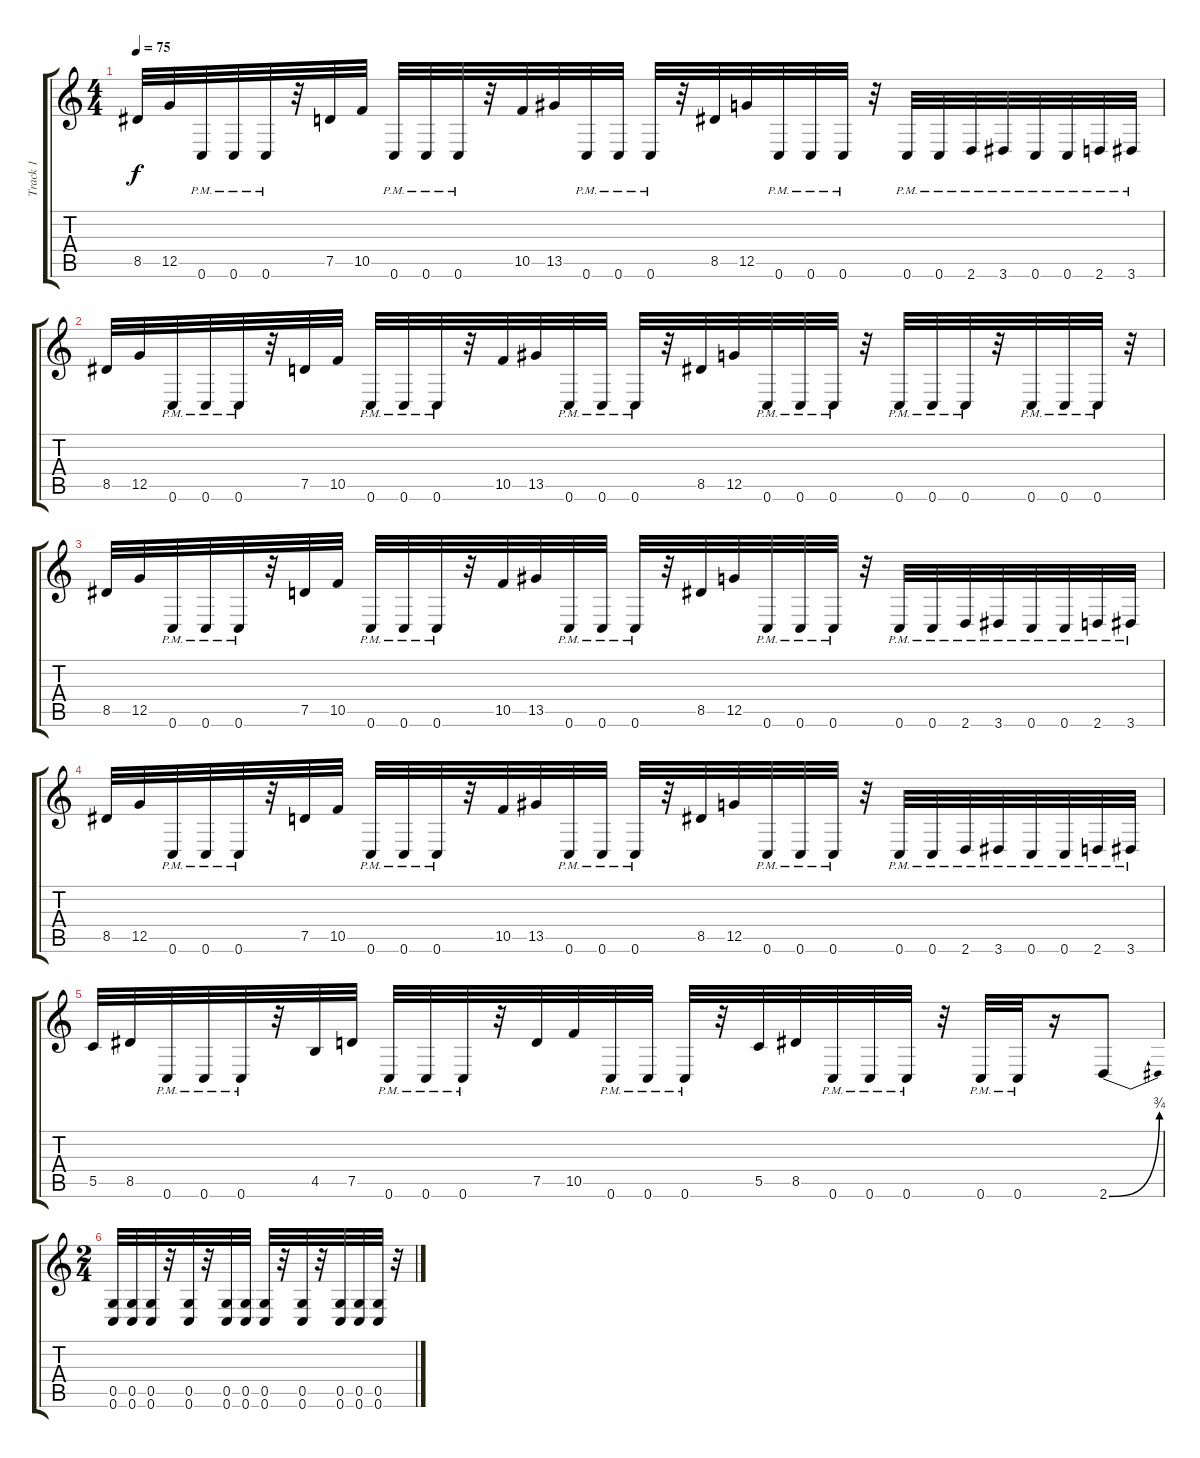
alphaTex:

\track ("Track 1" "Track 1") {instrument distortionguitar}
\staff {score tabs}
\tuning (D4 A3 F3 C3 G2 C2) {hide}
\ts (4 4)
\tempo 75
\clef g2
\ks c
8.5.32{dy f} 12.5.32 0.6{pm}.32 0.6{pm}.32 0.6{pm}.32 r.32 7.5.32 10.5.32 0.6{pm}.32 0.6{pm}.32 0.6{pm}.32 r.32 10.5.32 13.5.32 0.6{pm}.32 0.6{pm}.32 0.6{pm}.32 r.32 8.5.32 12.5.32 0.6{pm}.32 0.6{pm}.32 0.6{pm}.32 r.32 0.6{pm}.32 0.6{pm}.32 2.6{pm}.32 3.6{pm}.32 0.6{pm}.32 0.6{pm}.32 2.6{pm}.32 3.6{pm}.32 |
8.5.32 12.5.32 0.6{pm}.32 0.6{pm}.32 0.6{pm}.32 r.32 7.5.32 10.5.32 0.6{pm}.32 0.6{pm}.32 0.6{pm}.32 r.32 10.5.32 13.5.32 0.6{pm}.32 0.6{pm}.32 0.6{pm}.32 r.32 8.5.32 12.5.32 0.6{pm}.32 0.6{pm}.32 0.6{pm}.32 r.32 0.6{pm}.32 0.6{pm}.32 0.6{pm}.32 r.32 0.6{pm}.32 0.6{pm}.32 0.6{pm}.32 r.32 |
8.5.32 12.5.32 0.6{pm}.32 0.6{pm}.32 0.6{pm}.32 r.32 7.5.32 10.5.32 0.6{pm}.32 0.6{pm}.32 0.6{pm}.32 r.32 10.5.32 13.5.32 0.6{pm}.32 0.6{pm}.32 0.6{pm}.32 r.32 8.5.32 12.5.32 0.6{pm}.32 0.6{pm}.32 0.6{pm}.32 r.32 0.6{pm}.32 0.6{pm}.32 2.6{pm}.32 3.6{pm}.32 0.6{pm}.32 0.6{pm}.32 2.6{pm}.32 3.6{pm}.32 |
8.5.32 12.5.32 0.6{pm}.32 0.6{pm}.32 0.6{pm}.32 r.32 7.5.32 10.5.32 0.6{pm}.32 0.6{pm}.32 0.6{pm}.32 r.32 10.5.32 13.5.32 0.6{pm}.32 0.6{pm}.32 0.6{pm}.32 r.32 8.5.32 12.5.32 0.6{pm}.32 0.6{pm}.32 0.6{pm}.32 r.32 0.6{pm}.32 0.6{pm}.32 2.6{pm}.32 3.6{pm}.32 0.6{pm}.32 0.6{pm}.32 2.6{pm}.32 3.6{pm}.32 |
5.5.32 8.5.32 0.6{pm}.32 0.6{pm}.32 0.6{pm}.32 r.32 4.5.32 7.5.32 0.6{pm}.32 0.6{pm}.32 0.6{pm}.32 r.32 7.5.32 10.5.32 0.6{pm}.32 0.6{pm}.32 0.6{pm}.32 r.32 5.5.32 8.5.32 0.6{pm}.32 0.6{pm}.32 0.6{pm}.32 r.32 0.6{pm}.32 0.6{pm}.32 r.16 2.6{be (bend 0 0 60 3)}.8 |
\ts (2 4)
(0.5 0.6).32 (0.5 0.6).32 (0.5 0.6).32 r.32 (0.5 0.6).32 r.32 (0.5 0.6).32 (0.5 0.6).32 (0.5 0.6).32 r.32 (0.5 0.6).32 r.32 (0.5 0.6).32 (0.5 0.6).32 (0.5 0.6).32 r.32
